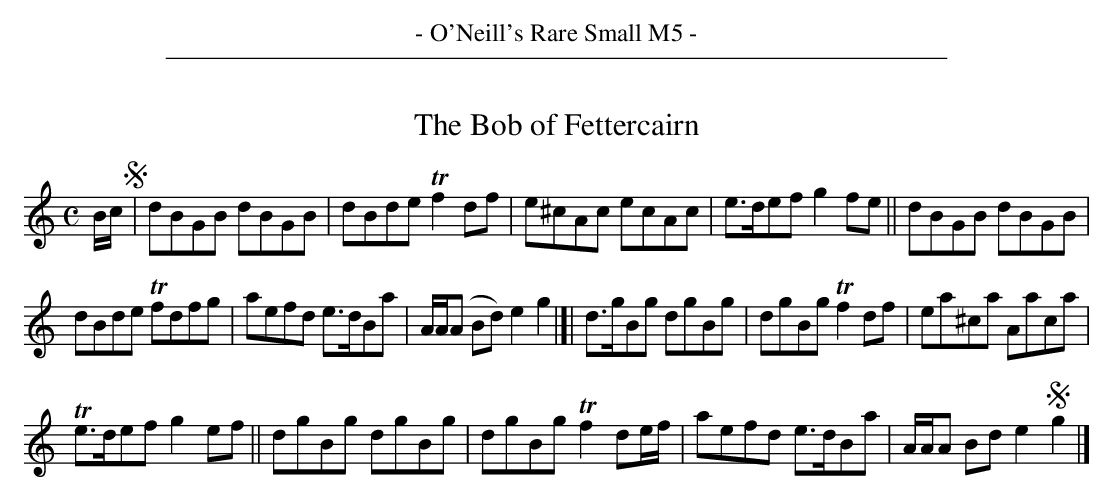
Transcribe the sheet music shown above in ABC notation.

X:1
T: The Bob of Fettercairn
M: C
L: 1/8
K: RG
B/c/!segno!|\
dBGB dBGB | dBde Tf2df | e^cAc ecAc | e>def g2fe || dBGB dBGB |
dBde Tfdfg | aefd e>dBa | A/A/(A Bd) e2g2 |]| d>gBg dgBg | dgBg Tf2df | ea^ca Aaca |
Te>def g2ef || dgBg dgBg | dgBg Tf2de/f/ | aefd e>dBa | A/A/A Bd e2!segno!g2 |]
